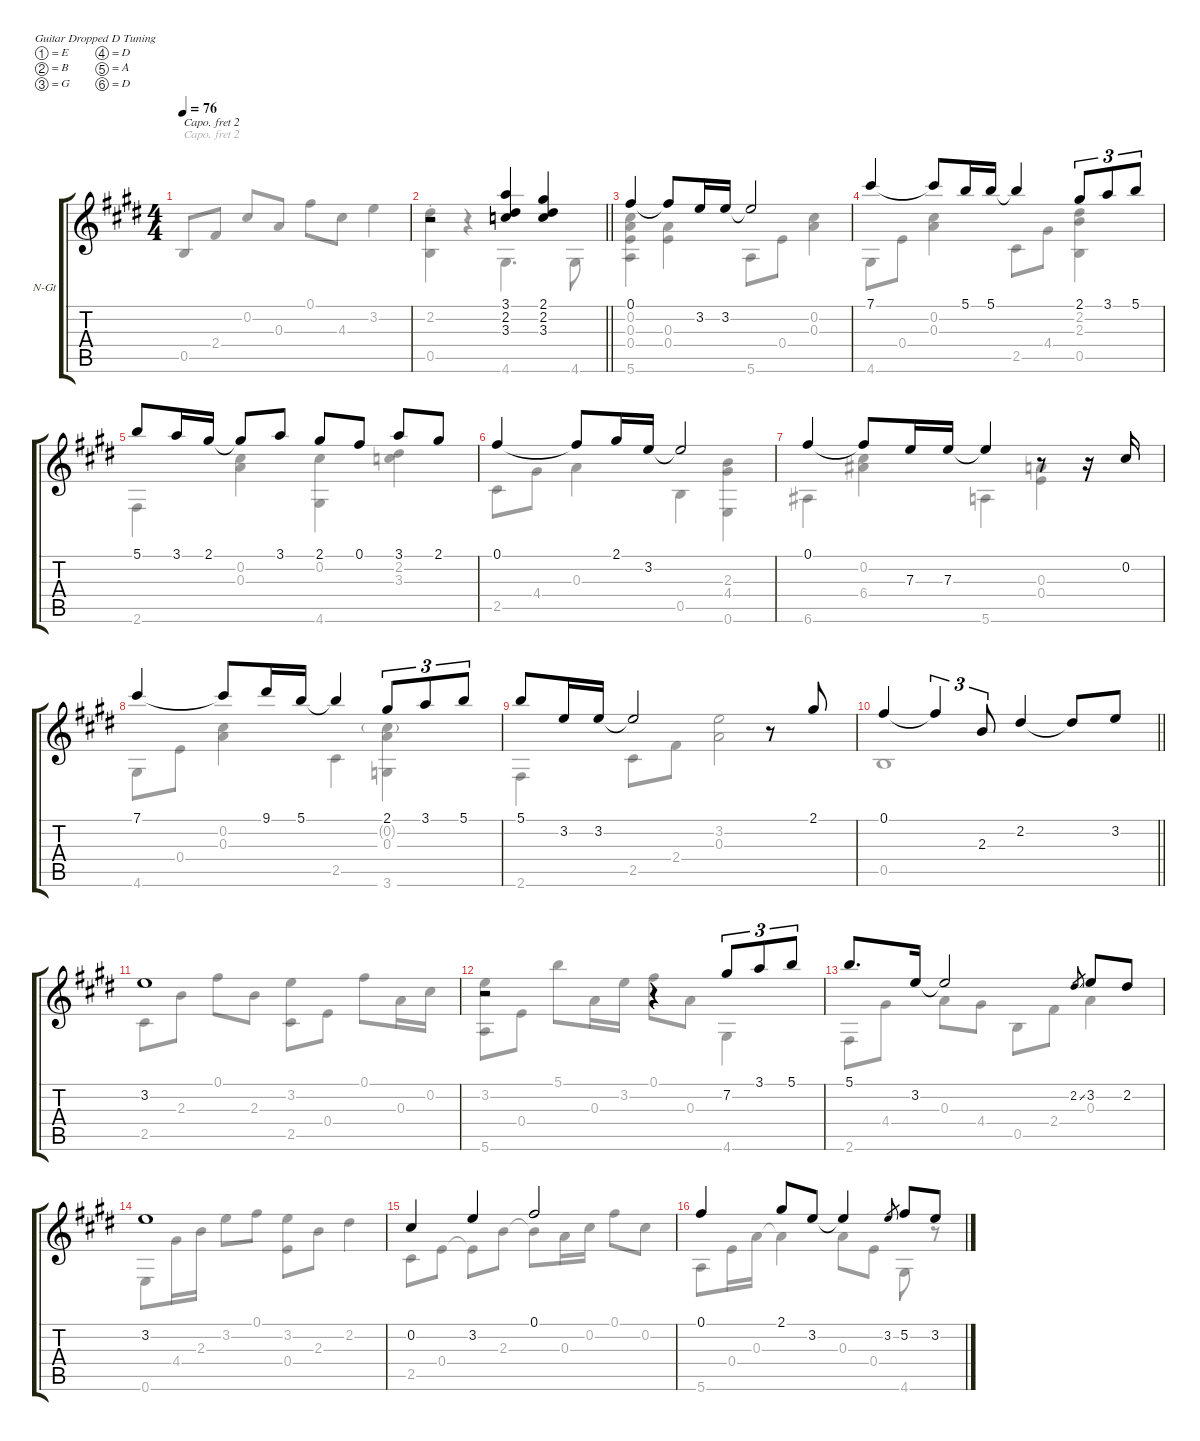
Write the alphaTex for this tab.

\defaultSystemsLayout 4
\hideDynamics
\bracketExtendMode groupsimilarinstruments
\firstSystemTrackNameOrientation horizontal
\otherSystemsTrackNameOrientation horizontal
\track ("Nylon Guitar" "N-Gt") {mute instrument acousticguitarnylon}
\staff {score tabs}
\capo 2
\tuning (E4 B3 G3 D3 A2 D2)
\voice
\ts (4 4)
\tempo 76
\clef g2
\ks e
|
\barLineRight lightlight
r.2{beam Up} (3.1{acc forcenatural} 2.2{acc #} 3.3{acc b}).4{dy f beam Up} (2.1{acc #} 2.2{acc #} 3.3{acc b}).4{beam Up} |
0.1{acc forcenatural}.4{beam Up} 0.1{t acc forcenatural}.8{beam Up} 3.2{acc forcenatural}.16{beam Up} 3.2{acc forcenatural}.16{beam Up} 3.2{t acc forcenatural}.2{beam Up} |
7.1{acc forcenatural}.4{beam Up} 7.1{t acc forcenatural}.8{beam Up} 5.1{acc forcenatural}.16{beam Up} 5.1{acc forcenatural}.16{beam Up} 5.1{t acc forcenatural}.4{beam Up} 2.1{acc #}.8{tu (3 2) beam Up} 3.1{acc forcenatural}.8{tu (3 2) beam Up} 5.1{acc forcenatural}.8{tu (3 2) beam Up} |
5.1{acc forcenatural}.8{beam Up} 3.1{acc forcenatural}.16{beam Up} 2.1{acc #}.16{beam Up} 2.1{t acc #}.8{beam Up} 3.1{acc forcenatural}.8{beam Up} 2.1{acc #}.8{beam Up} 0.1{acc forcenatural}.8{beam Up} 3.1{acc forcenatural}.8{beam Up} 2.1{acc #}.8{beam Up} |
0.1{acc forcenatural}.4{beam Up} 0.1{t acc forcenatural}.8{beam Up} 2.1{acc #}.16{beam Up} 3.2{acc forcenatural}.16{beam Up} 3.2{t acc forcenatural}.2{beam Up} |
0.1{acc forcenatural}.4{beam Up} 0.1{t acc forcenatural}.8{beam Up} 7.3{acc forcenatural}.16{beam Up} 7.3{acc forcenatural}.16{beam Up} 7.3{t acc forcenatural}.4{beam Up} r.8{beam Up} r.16{beam Up} 0.2{acc forcenatural}.16{beam Up} |
7.1{acc forcenatural}.4{beam Up} 7.1{t acc forcenatural}.8{beam Up} 9.1{acc #}.16{beam Up} 5.1{acc forcenatural}.16{beam Up} 5.1{t acc forcenatural}.4{beam Up} 2.1{acc #}.8{tu (3 2) beam Up} 3.1{acc forcenatural}.8{tu (3 2) beam Up} 5.1{acc forcenatural}.8{tu (3 2) beam Up} |
5.1{acc forcenatural}.8{beam Up} 3.2{acc forcenatural}.16{beam Up} 3.2{acc forcenatural}.16{beam Up} 3.2{t acc forcenatural}.2{beam Up} r.8{beam Up} 2.1{acc #}.8{beam Up} |
\barLineRight lightlight
0.1{acc forcenatural}.4{beam Up} 0.1{t acc forcenatural}.4{tu (3 2) beam Up} 2.3{acc forcenatural}.8{tu (3 2) beam Up} 2.2{acc #}.4{beam Up} 2.2{t acc #}.8{beam Up} 3.2{acc forcenatural}.8{beam Up} |
3.2{acc forcenatural}.1{beam Up} |
r.2{beam Up} r.4{beam Up} 7.2{acc #}.8{tu (3 2) dy mf beam Up} 3.1{acc forcenatural}.8{tu (3 2) beam Up} 5.1{acc forcenatural}.8{tu (3 2) beam Up} |
5.1{acc forcenatural}.8{d beam Up} 3.2{acc forcenatural}.16{beam Up} 3.2{t acc forcenatural}.2{beam Up} 2.2{ss acc #}.8{gr beam Up} 3.2{acc forcenatural}.8{beam Up} 2.2{acc #}.8{beam Up} |
3.2{acc forcenatural}.1{beam Up} |
0.2{acc forcenatural}.4{beam Up} 3.2{acc forcenatural}.4{beam Up} 0.1{acc forcenatural}.2{beam Up} |
0.1{acc forcenatural}.4{beam Up} 2.1{acc #}.8{beam Up} 3.2{acc forcenatural}.8{beam Up} 3.2{t acc forcenatural}.4{beam Up} 3.2{acc forcenatural}.8{gr beam Up} 5.2{acc forcenatural}.8{beam Up} 3.2{acc forcenatural}.8{beam Up}
\voice
\clef g2
\ottava regular
\simile none
\ks e
0.5{acc forcenatural}.8{dy mf beam Up} 2.4{acc forcenatural}.8{beam Up} 0.2{acc forcenatural}.8{beam Up} 0.3{acc forcenatural}.8{beam Up} 0.1{acc forcenatural}.8{beam Down} 4.3{acc forcenatural}.8{beam Down} 3.2{acc forcenatural}.4{beam Down} |
\barLineRight lightlight
(2.2{st acc #} 0.5{st acc forcenatural}).4{beam Down} r.4{beam Down} 4.6{acc #}.4{d dy f beam Down} 4.6{acc #}.8{beam Down} |
(5.6{acc forcenatural} 0.2{acc forcenatural} 0.3{acc forcenatural} 0.4{acc forcenatural}).4{beam Down} (0.3{acc forcenatural} 0.4{acc forcenatural}).4{beam Down} 5.6{acc forcenatural}.8{beam Down} 0.4{acc forcenatural}.8{beam Down} (0.2{acc forcenatural} 0.3{acc forcenatural}).4{beam Down} |
4.6{acc #}.8{beam Down} 0.4{acc forcenatural}.8{beam Down} (0.3{acc forcenatural} 0.2{acc forcenatural}).4{beam Down} 2.5{acc forcenatural}.8{beam Down} 4.4{acc #}.8{beam Down} (0.5{acc forcenatural} 2.3{acc forcenatural} 2.2{acc #}).4{beam Down} |
2.6{acc forcenatural}.4{beam Down} (0.2{acc forcenatural} 0.3{acc forcenatural}).4{beam Down} (4.6{acc #} 0.2{acc forcenatural}).4{beam Down} (2.2{acc #} 3.3{acc b}).4{beam Down} |
2.5{acc forcenatural}.8{beam Down} 4.4{acc #}.8{beam Down} 0.3{acc forcenatural}.4{beam Down} 0.5{acc forcenatural}.4{beam Down} (2.3{acc forcenatural} 4.4{acc #} 0.6{acc forcenatural}).4{beam Down} |
6.6{acc #}.4{beam Down} (6.4{acc #} 0.2{acc forcenatural}).4{beam Down} 5.6{acc forcenatural}.4{beam Down} (0.4{acc forcenatural} 0.3{acc forcenatural}).4{beam Down} |
4.6{acc #}.8{beam Down} 0.4{acc forcenatural}.8{beam Down} (0.3{acc forcenatural} 0.2{acc forcenatural}).4{beam Down} 2.5{acc forcenatural}.4{beam Down} (3.6{acc forcenatural} 0.3{acc forcenatural} 0.2{g acc forcenatural}).4{beam Down} |
2.6{acc forcenatural}.4{beam Down} 2.5{acc forcenatural}.8{beam Down} 2.4{acc forcenatural}.8{beam Down} (0.3{acc forcenatural} 3.2{acc forcenatural}).2{beam Down} |
\barLineRight lightlight
0.5{acc forcenatural}.1{beam Down} |
2.5{acc forcenatural}.8{dy mf beam Down} 2.3{acc forcenatural}.8{beam Down} 0.1{acc forcenatural}.8{beam Down} 2.3{acc forcenatural}.8{beam Down} (3.2{acc forcenatural} 2.5{acc forcenatural}).8{beam Down} 0.4{acc forcenatural}.8{beam Down} 0.1{acc forcenatural}.8{beam Down} 0.3{acc forcenatural}.16{dy mp beam Down} 0.2{acc forcenatural}.16{beam Down} |
(5.6{acc forcenatural} 3.2{acc forcenatural}).8{dy mf beam Down} 0.4{acc forcenatural}.8{beam Down} 5.1{acc forcenatural}.8{beam Down} 0.3{acc forcenatural}.16{beam Down} 3.2{acc forcenatural}.16{beam Down} 0.1{acc forcenatural}.8{beam Down} 0.3{acc forcenatural}.8{beam Down} 4.6{acc #}.4{beam Down} |
2.6{acc forcenatural}.8{beam Down} 4.4{acc #}.8{beam Down} 0.3{acc forcenatural}.8{beam Down} 4.4{acc #}.8{beam Down} 0.5{acc forcenatural}.8{beam Down} 2.4{acc forcenatural}.8{beam Down} 0.3{acc forcenatural}.4{beam Down} |
0.6{acc forcenatural}.8{beam Down} 4.4{acc #}.16{beam Down} 2.3{acc forcenatural}.16{beam Down} 3.2{acc forcenatural}.8{beam Down} 0.1{acc forcenatural}.8{beam Down} (3.2{acc forcenatural} 0.4{acc forcenatural}).8{beam Down} 2.3{acc forcenatural}.8{beam Down} 2.2{acc #}.4{beam Down} |
2.5{acc forcenatural}.8{beam Down} 0.4{acc forcenatural}.8{beam Down} 0.4{t acc forcenatural}.8{beam Down} 2.3{acc forcenatural}.8{beam Down} 2.3{t acc forcenatural}.8{beam Down} 0.3{acc forcenatural}.16{beam Down} 0.2{acc forcenatural}.16{beam Down} 0.1{acc forcenatural}.8{beam Down} 0.2{acc forcenatural}.8{beam Down} |
5.6{acc forcenatural}.8{beam Down} 0.4{acc forcenatural}.16{beam Down} 0.3{acc forcenatural}.16{beam Down} 0.3{t acc forcenatural}.4{beam Down} 0.3{acc forcenatural}.8{beam Down} 0.4{acc forcenatural}.8{beam Down} 4.6{acc #}.8{beam Down} r.8{beam Down}
